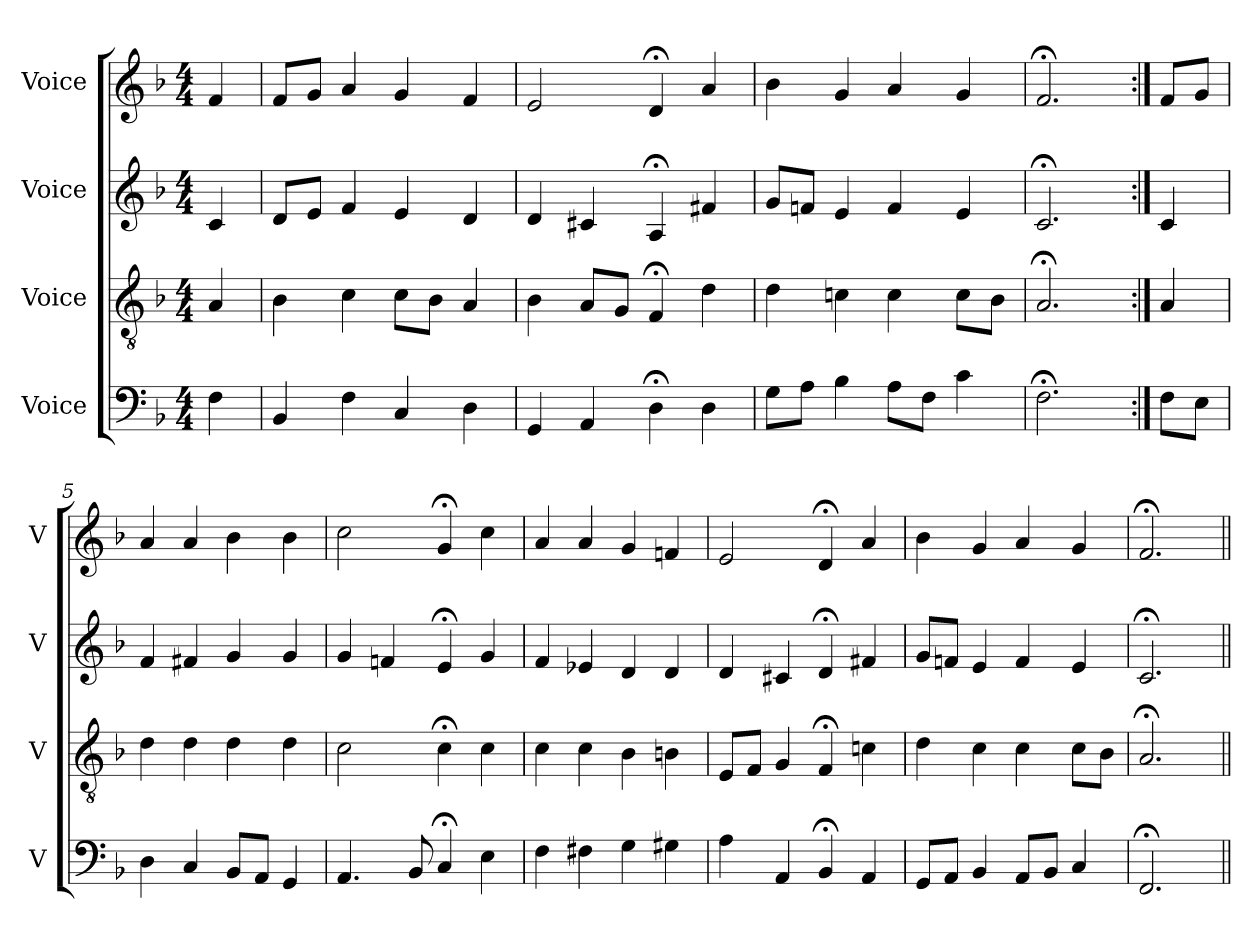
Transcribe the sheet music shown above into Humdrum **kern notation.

**kern	**kern	**kern	**kern
*part4	*part3	*part2	*part1
*staff4	*staff3	*staff2	*staff1
*I"Voice	*I"Voice	*I"Voice	*I"Voice
*I'V	*I'V	*I'V	*I'V
*clefF4	*clefGv2	*clefG2	*clefG2
*k[b-]	*k[b-]	*k[b-]	*k[b-]
*M4/4	*M4/4	*M4/4	*M4/4
=	=	=	=
4F\	4A/	4c/	4f/
=1	=1	=1	=1
4BB-/	4B-\	8d/L	8f/L
.	.	8e/J	8g/J
4F\	4c\	4f/	4a/
4C/	8c\L	4e/	4g/
.	8B-\J	.	.
4D\	4A/	4d/	4f/
=2	=2	=2	=2
4GG/	4B-\	4d/	2e/
4AA/	8A/L	4c#X/	.
.	8G/J	.	.
4D;<\	4F;</	4A;</	4d;</
4D\	4d\	4f#X/	4a/
=3	=3	=3	=3
8G\L	4d\	8g/L	4b-\
8A\J	.	8fn/J	.
4B-\	4cn\	4e/	4g/
8A\L	4c\	4f/	4a/
8F\J	.	.	.
4c\	8c\L	4e/	4g/
.	8B-\J	.	.
=4	=4	=4	=4
2.F;<\	2.A;</	2.c;</	2.f;</
=4X1:|!	=4X1:|!	=4X1:|!	=4X1:|!
8F\L	4A/	4c/	8f/L
8E\J	.	.	8g/J
=5	=5	=5	=5
4D\	4d\	4f/	4a/
4C/	4d\	4f#X/	4a/
8BB-/L	4d\	4g/	4b-\
8AA/J	.	.	.
4GG/	4d\	4g/	4b-\
=6	=6	=6	=6
4.AA/	2c\	4g/	2cc\
.	.	4fn/	.
8BB-/	.	.	.
4C;</	4c;<\	4e;</	4g;</
4E\	4c\	4g/	4cc\
!!LO:LB:g=z
=7	=7	=7	=7
4F\	4c\	4f/	4a/
4F#X\	4c\	4e-X/	4a/
4G\	4B-\	4d/	4g/
4G#X\	4Bn\	4d/	4fn/
=8	=8	=8	=8
4A\	8E/L	4d/	2e/
.	8F/J	.	.
4AA/	4G/	4c#X/	.
4BB-;</	4F;</	4d;</	4d;</
4AA/	4cn\	4f#X/	4a/
=9	=9	=9	=9
8GG/L	4d\	8g/L	4b-\
8AA/J	.	8fn/J	.
4BB-/	4c\	4e/	4g/
8AA/L	4c\	4f/	4a/
8BB-/J	.	.	.
4C/	8c\L	4e/	4g/
.	8B-\J	.	.
=10	=10	=10	=10
2.FF;</	2.A;</	2.c;</	2.f;</
=||	=||	=||	=||
*-	*-	*-	*-
